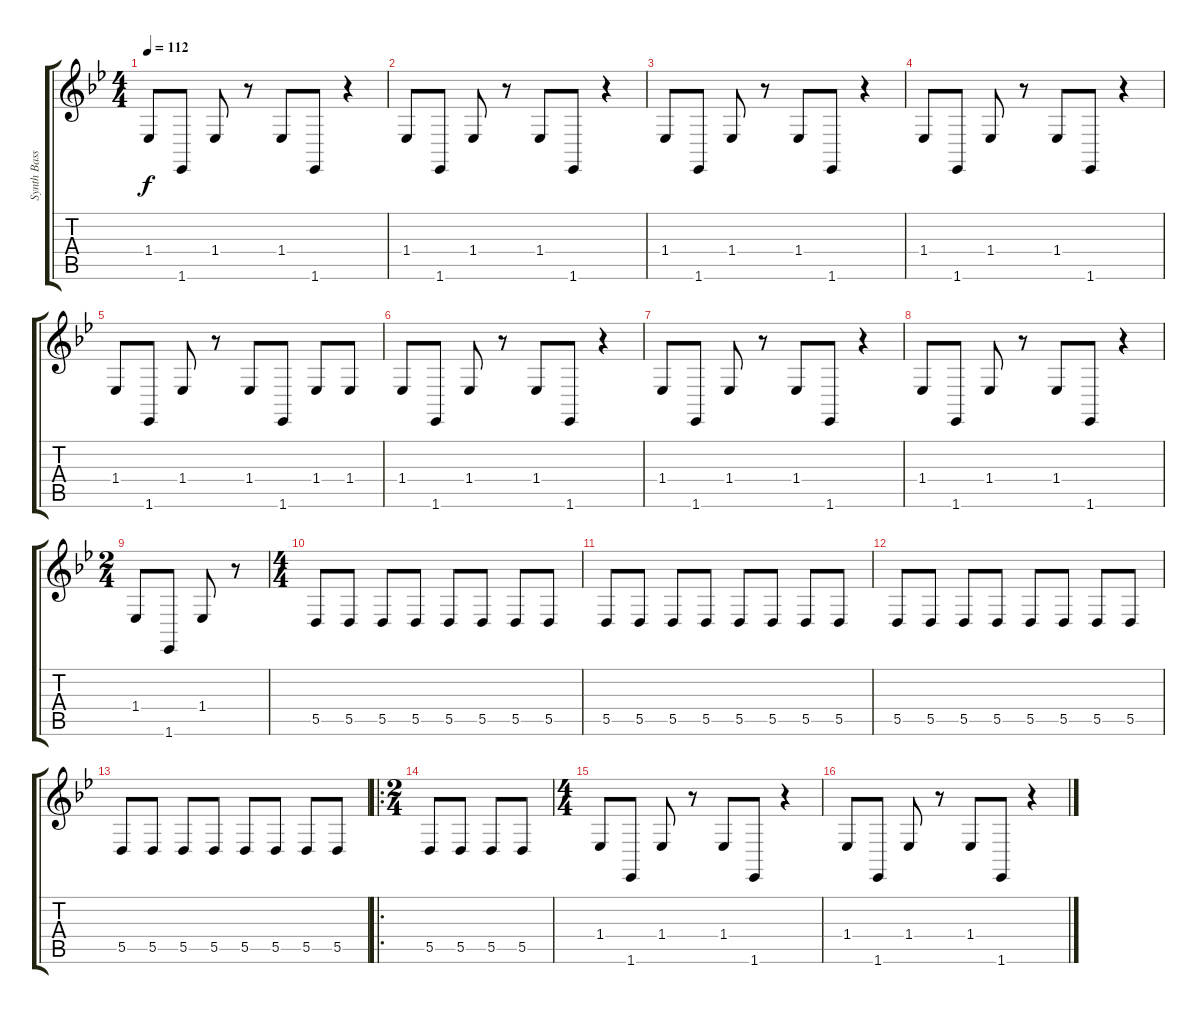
\track ("Synth Bass (Hogson)" "Synth Bass") {instrument lead8bassandlead}
\staff {score tabs}
\tuning (E4 B3 G3 D3 A2 D2) {hide}
\ts (4 4)
\tempo 112
\clef g2
\ks bb
1.4.8{dy f} 1.6.8 1.4.8 r.8 1.4.8 1.6.8 r.4 |
1.4.8 1.6.8 1.4.8 r.8 1.4.8 1.6.8 r.4 |
1.4.8 1.6.8 1.4.8 r.8 1.4.8 1.6.8 r.4 |
1.4.8 1.6.8 1.4.8 r.8 1.4.8 1.6.8 r.4 |
1.4.8 1.6.8 1.4.8 r.8 1.4.8 1.6.8 1.4.8 1.4.8 |
1.4.8 1.6.8 1.4.8 r.8 1.4.8 1.6.8 r.4 |
1.4.8 1.6.8 1.4.8 r.8 1.4.8 1.6.8 r.4 |
1.4.8 1.6.8 1.4.8 r.8 1.4.8 1.6.8 r.4 |
\ts (2 4)
1.4.8 1.6.8 1.4.8 r.8 |
\ts (4 4)
5.5.8 5.5.8 5.5.8 5.5.8 5.5.8 5.5.8 5.5.8 5.5.8 |
5.5.8 5.5.8 5.5.8 5.5.8 5.5.8 5.5.8 5.5.8 5.5.8 |
5.5.8 5.5.8 5.5.8 5.5.8 5.5.8 5.5.8 5.5.8 5.5.8 |
5.5.8 5.5.8 5.5.8 5.5.8 5.5.8 5.5.8 5.5.8 5.5.8 |
\ro
\ts (2 4)
5.5.8 5.5.8 5.5.8 5.5.8 |
\ts (4 4)
1.4.8 1.6.8 1.4.8 r.8 1.4.8 1.6.8 r.4 |
1.4.8 1.6.8 1.4.8 r.8 1.4.8 1.6.8 r.4
